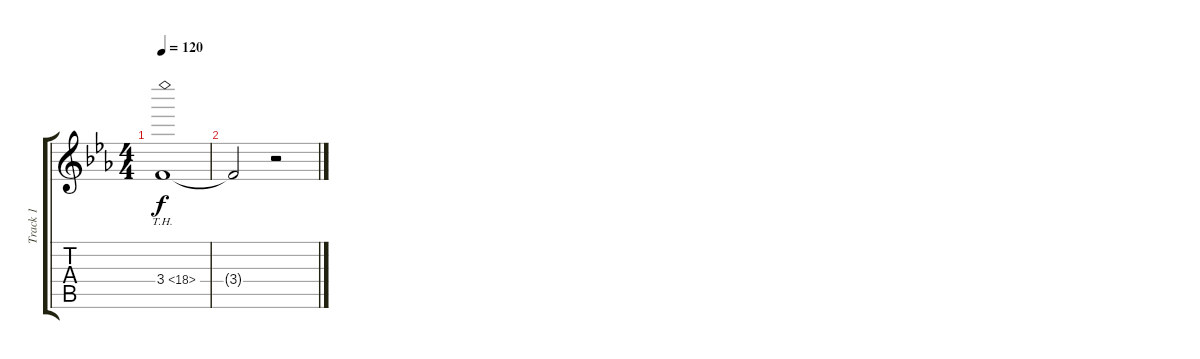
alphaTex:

\track ("Track 1" "Track 1") {instrument acousticguitarnylon}
\staff {score tabs}
\tuning (E4 B3 G3 D3 A2 E2) {hide}
\ts (4 4)
\tempo 120
\clef g2
\ks cminor
3.4{th 15}.1{dy f} |
3.4{t}.2 r.2
